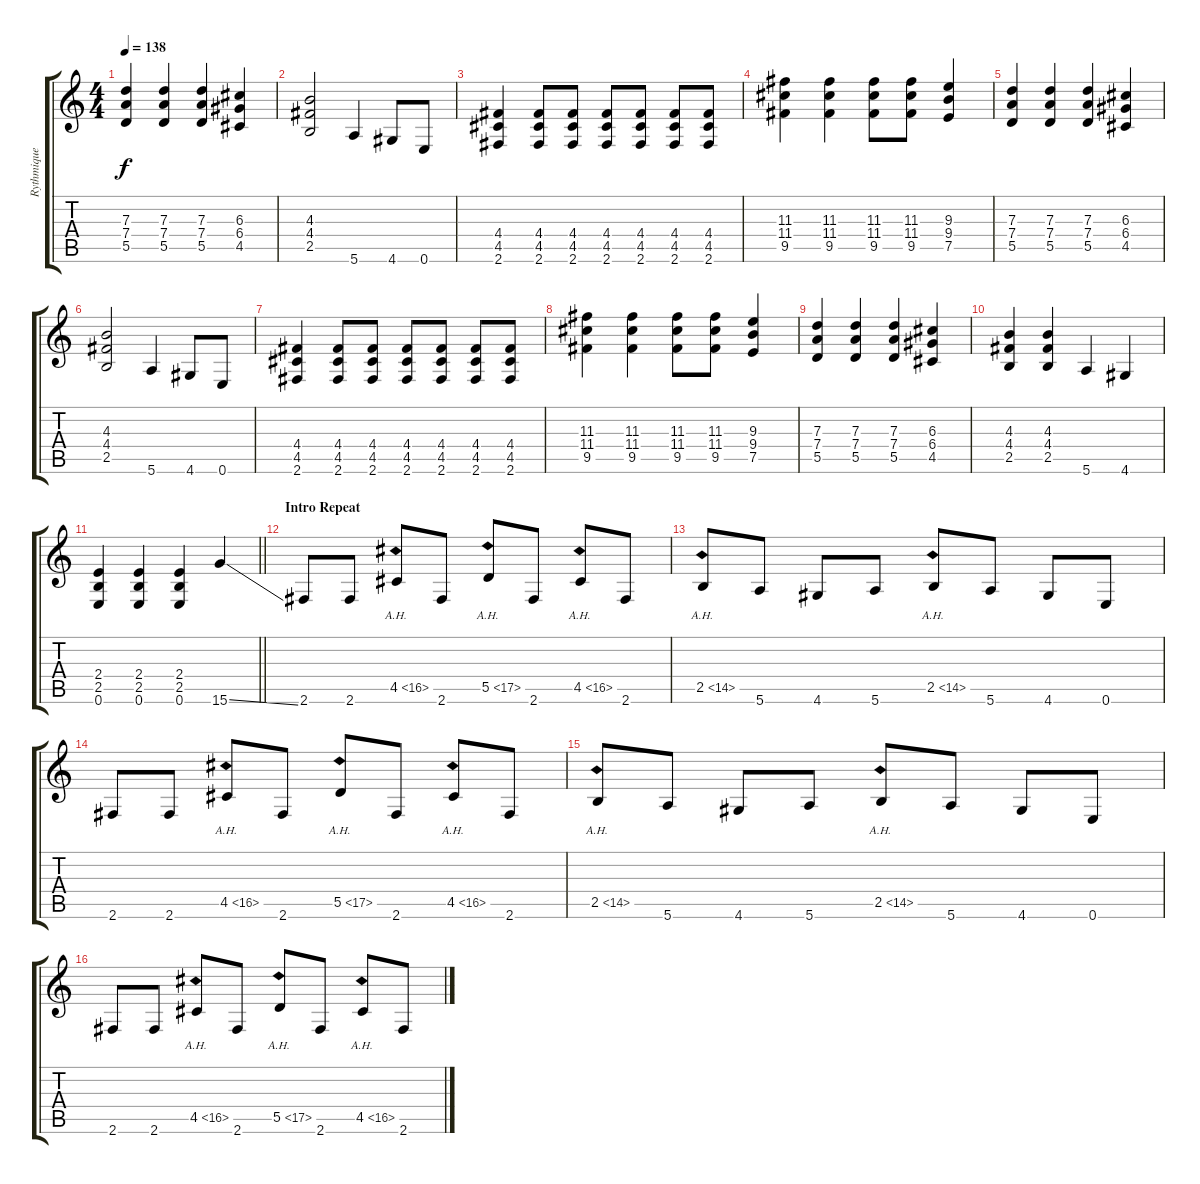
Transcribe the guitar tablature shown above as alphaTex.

\track ("Rythmique" "Rythmique") {instrument distortionguitar}
\staff {score tabs}
\tuning (E4 B3 G3 D3 A2 E2) {hide}
\ts (4 4)
\tempo 138
\clef g2
\ks c
(7.3 7.4 5.5).4{dy f} (7.3 7.4 5.5).4 (7.3 7.4 5.5).4 (6.3 6.4 4.5).4 |
(4.3 4.4 2.5).2 5.6.4 4.6.8 0.6.8 |
(4.4 4.5 2.6).4 (4.4 4.5 2.6).8 (4.4 4.5 2.6).8 (4.4 4.5 2.6).8 (4.4 4.5 2.6).8 (4.4 4.5 2.6).8 (4.4 4.5 2.6).8 |
(11.3 11.4 9.5).4 (11.3 11.4 9.5).4 (11.3 11.4 9.5).8 (11.3 11.4 9.5).8 (9.3 9.4 7.5).4 |
(7.3 7.4 5.5).4 (7.3 7.4 5.5).4 (7.3 7.4 5.5).4 (6.3 6.4 4.5).4 |
(4.3 4.4 2.5).2 5.6.4 4.6.8 0.6.8 |
(4.4 4.5 2.6).4 (4.4 4.5 2.6).8 (4.4 4.5 2.6).8 (4.4 4.5 2.6).8 (4.4 4.5 2.6).8 (4.4 4.5 2.6).8 (4.4 4.5 2.6).8 |
(11.3 11.4 9.5).4 (11.3 11.4 9.5).4 (11.3 11.4 9.5).8 (11.3 11.4 9.5).8 (9.3 9.4 7.5).4 |
(7.3 7.4 5.5).4 (7.3 7.4 5.5).4 (7.3 7.4 5.5).4 (6.3 6.4 4.5).4 |
(4.3 4.4 2.5).4 (4.3 4.4 2.5).4 5.6.4 4.6.4 |
\barLineRight lightlight
(2.4 2.5 0.6).4 (2.4 2.5 0.6).4 (2.4 2.5 0.6).4 15.6{ss}.4 |
\section ("" "Intro Repeat")
2.6.8 2.6.8 4.5{ah 12}.8 2.6.8 5.5{ah 12}.8 2.6.8 4.5{ah 12}.8 2.6.8 |
2.5{ah 12}.8 5.6.8 4.6.8 5.6.8 2.5{ah 12}.8 5.6.8 4.6.8 0.6.8 |
2.6.8 2.6.8 4.5{ah 12}.8 2.6.8 5.5{ah 12}.8 2.6.8 4.5{ah 12}.8 2.6.8 |
2.5{ah 12}.8 5.6.8 4.6.8 5.6.8 2.5{ah 12}.8 5.6.8 4.6.8 0.6.8 |
2.6.8 2.6.8 4.5{ah 12}.8 2.6.8 5.5{ah 12}.8 2.6.8 4.5{ah 12}.8 2.6.8
